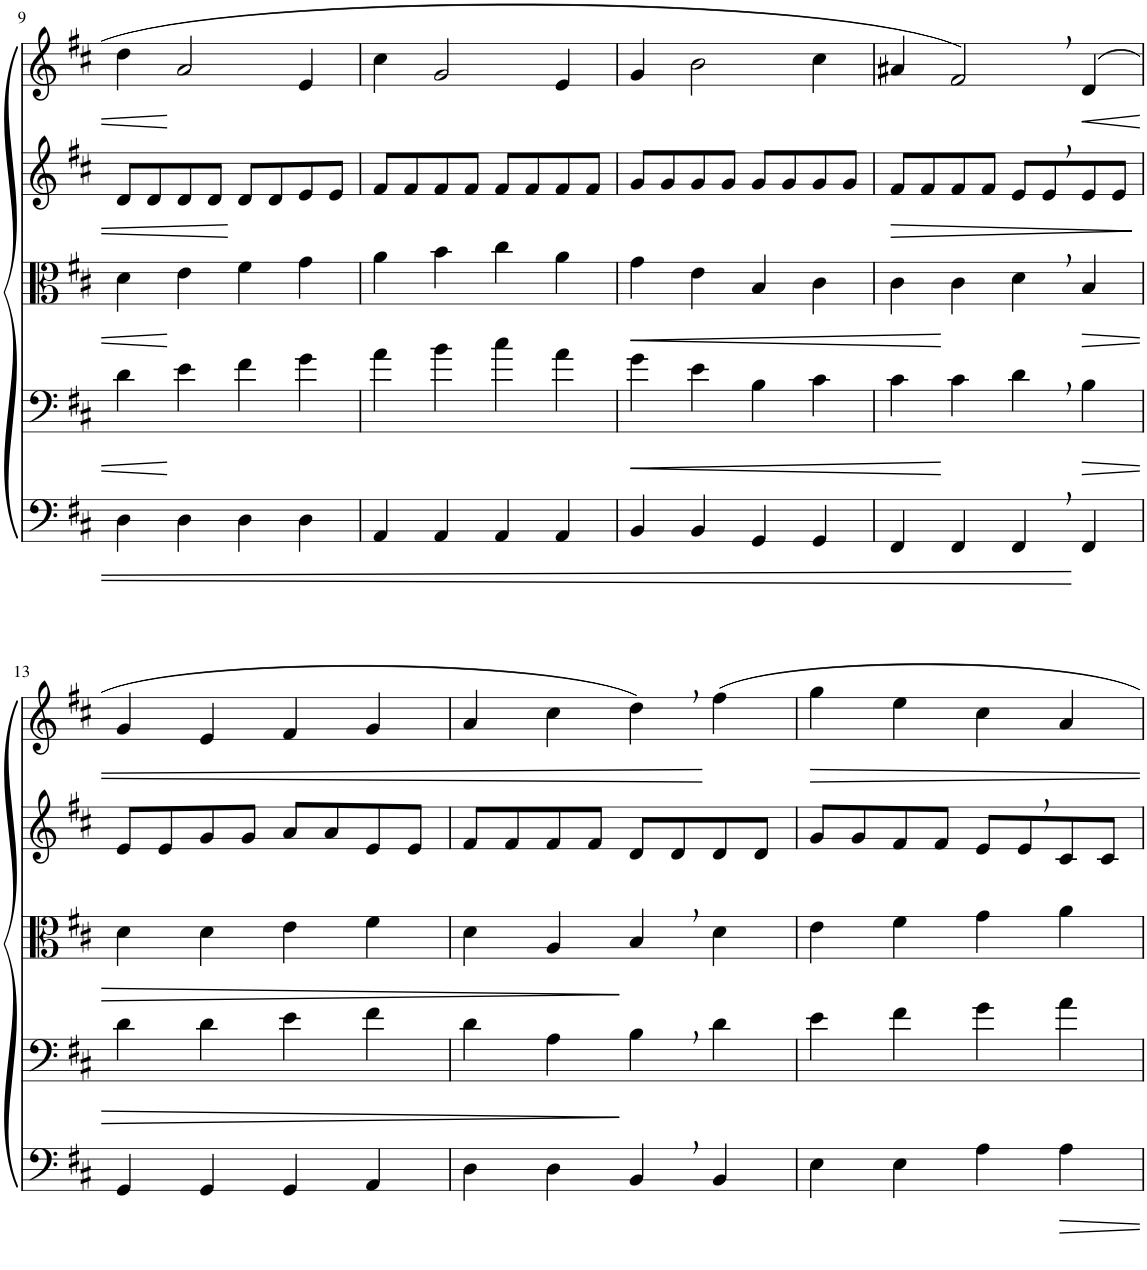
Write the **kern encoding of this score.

**kern	**kern	**dynam	**kern	**dynam	**kern	**dynam	**kern	**dynam
*part5	*part4	*part4	*part3	*part3	*part2	*part2	*part1	*part1
*staff5	*staff4	*staff4	*staff3	*staff3	*staff2	*staff2	*staff1	*staff1
*I"Baixo	*I"Tenor	*	*I"Tenor	*	*I"Contralto	*	*I"Soprano	*
!!LO:PB:g=z
*clefF4	*clefF4	*	*clefC3	*	*clefG2	*	*clefG2	*
*k[f#c#]	*k[f#c#]	*	*k[f#c#]	*	*k[f#c#]	*	*k[f#c#]	*
*M4/4	*M4/4	*	*M4/4	*	*M4/4	*	*M4/4	*
=9	=9	=9	=9	=9	=9	=9	=9	=9
4D\	4d\	.	4d\	.	8d/L	.	4dd\	.
.	.	.	.	.	8d/	.	.	.
4D\	4e\	.	4e\	.	8d/	.	2a/	.
.	.	.	.	.	8d/J	.	.	.
4D\	4f#\	.	4f#\	.	8d/L	.	.	.
.	.	.	.	.	8d/	.	.	.
4D\	4g\	.	4g\	.	8e/	.	4e/	.
.	.	.	.	.	8e/J	.	.	.
=10	=10	=10	=10	=10	=10	=10	=10	=10
4AA/	4a\	.	4a\	.	8f#/L	.	4cc#\	.
.	.	.	.	.	8f#/	.	.	.
4AA/	4b\	.	4b\	.	8f#/	.	2g/	.
.	.	.	.	.	8f#/J	.	.	.
4AA/	4cc#\	.	4cc#\	.	8f#/L	.	.	.
.	.	.	.	.	8f#/	.	.	.
4AA/	4a\	.	4a\	.	8f#/	.	4e/	.
.	.	.	.	.	8f#/J	.	.	.
=11	=11	=11	=11	=11	=11	=11	=11	=11
!	!	!LO:HP:b	!	!LO:HP:b	!	!	!	!
4BB/	4g\	<	4g\	<	8g/L	.	4g/	.
.	.	.	.	.	8g/	.	.	.
4BB/	4e\	.	4e\	.	8g/	.	2b\	.
.	.	.	.	.	8g/J	.	.	.
4GG/	4B\	.	4B/	.	8g/L	.	.	.
.	.	.	.	.	8g/	.	.	.
4GG/	4c#\	.	4c#\	.	8g/	.	4cc#\	.
.	.	.	.	.	8g/J	.	.	.
=12	=12	=12	=12	=12	=12	=12	=12	=12
!	!	!	!	!	!	!LO:HP:b	!	!
4FF#/	4c#\	.	4c#\	.	8f#/L	>	4a#X/	.
.	.	.	.	.	8f#/	.	.	.
4FF#/	4c#\	[	4c#\	[	8f#/	.	2f#,/	.
.	.	.	.	.	8f#/J	.	.	.
4FF#,/	4d,\	.	4d,\	.	8e/L	.	.	.
.	.	.	.	.	8e,/	.	.	.
!	!	!LO:HP:b	!	!LO:HP:b	!	!	!	!LO:HP:b
4FF#/	4B\	>	4B/	>	8e/	.	(4d/	<
.	.	.	.	.	8e/J	.	.	.
.	.	.	.	.	.	]	.	.
!!LO:LB:g=z
=13	=13	=13	=13	=13	=13	=13	=13	=13
4GG/	4d\	.	4d\	.	8e/L	.	4g/	.
.	.	.	.	.	8e/	.	.	.
4GG/	4d\	.	4d\	.	8g/	.	4e/	.
.	.	.	.	.	8g/J	.	.	.
4GG/	4e\	.	4e\	.	8a/L	.	4f#/	.
.	.	.	.	.	8a/	.	.	.
4AA/	4f#\	.	4f#\	.	8e/	.	4g/	.
.	.	.	.	.	8e/J	.	.	.
=14	=14	=14	=14	=14	=14	=14	=14	=14
4D\	4d\	.	4d\	.	8f#/L	.	4a/	.
.	.	.	.	.	8f#/	.	.	.
4D\	4A\	.	4A/	.	8f#/	.	4cc#\	.
.	.	.	.	.	8f#/J	.	.	.
4BB,/	4B,\	]	4B,/	]	8d/L	.	4dd,\)	.
.	.	.	.	.	8d/	.	.	.
4BB/	4d\	.	4d\	.	8d/	.	4ff#\	[
.	.	.	.	.	8d/J	.	.	.
=15	=15	=15	=15	=15	=15	=15	=15	=15
4E\	4e\	.	4e\	.	8g/L	.	4gg\	.
.	.	.	.	.	8g/	.	.	.
4E\	4f#\	.	4f#\	.	8f#/	.	4ee\	.
.	.	.	.	.	8f#/J	.	.	.
4A\	4g\	.	4g\	.	8e/L	.	4cc#\	.
.	.	.	.	.	8e,/	.	.	.
4A\	4a\	.	4a\	.	8c#/	.	4a/	.
.	.	.	.	.	8c#/J	.	.	.
=	=	=	=	=	=	=	=	=
*-	*-	*-	*-	*-	*-	*-	*-	*-
